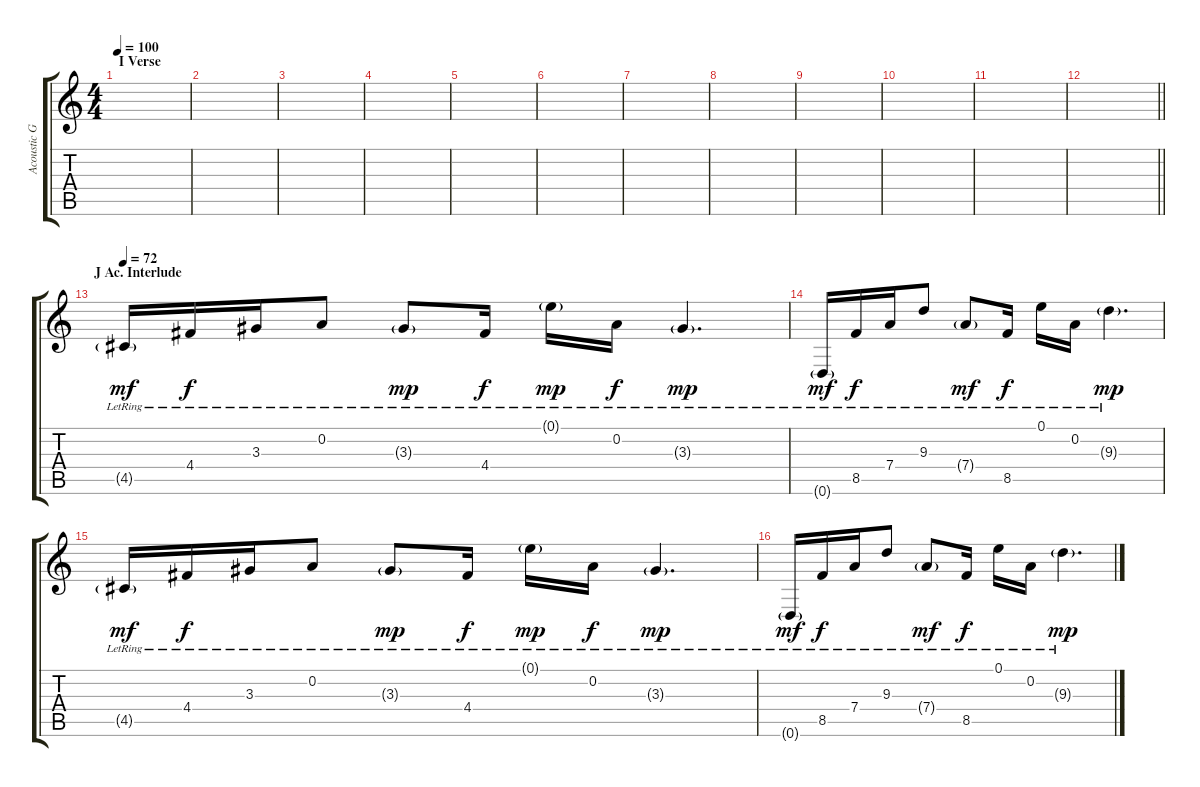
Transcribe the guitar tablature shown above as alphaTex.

\track ("Acoustic Guitar" "Acoustic G") {instrument acousticguitarsteel}
\staff {score tabs}
\tuning (E4 A3 F3 D3 A2 D2) {hide}
\ts (4 4)
\section ("" "I Verse")
\tempo 100
\clef g2
\ks c
|
|
|
|
|
|
|
|
|
|
|
\barLineRight lightlight
|
\section ("" "J Ac. Interlude")
\tempo 72
4.5{g lr}.16{dy mf balance 10} 4.4{lr}.16{dy f} 3.3{lr}.16 0.2{lr}.8 3.3{g lr}.8{dy mp} 4.4{lr}.16{dy f} 0.1{g lr}.16{dy mp} 0.2{lr}.16{dy f} 3.3{g lr}.4{d dy mp} |
0.6{g lr}.16{dy mf} 8.5{lr}.16{dy f} 7.4{lr}.16 9.3{lr}.8 7.4{g lr}.8{dy mf} 8.5{lr}.16{dy f} 0.1{lr}.16 0.2{lr}.16 9.3{g lr}.4{d dy mp} |
4.5{g lr}.16{dy mf} 4.4{lr}.16{dy f} 3.3{lr}.16 0.2{lr}.8 3.3{g lr}.8{dy mp} 4.4{lr}.16{dy f} 0.1{g lr}.16{dy mp} 0.2{lr}.16{dy f} 3.3{g lr}.4{d dy mp} |
0.6{g lr}.16{dy mf} 8.5{lr}.16{dy f} 7.4{lr}.16 9.3{lr}.8 7.4{g lr}.8{dy mf} 8.5{lr}.16{dy f} 0.1{lr}.16 0.2{lr}.16 9.3{g lr}.4{d dy mp}
